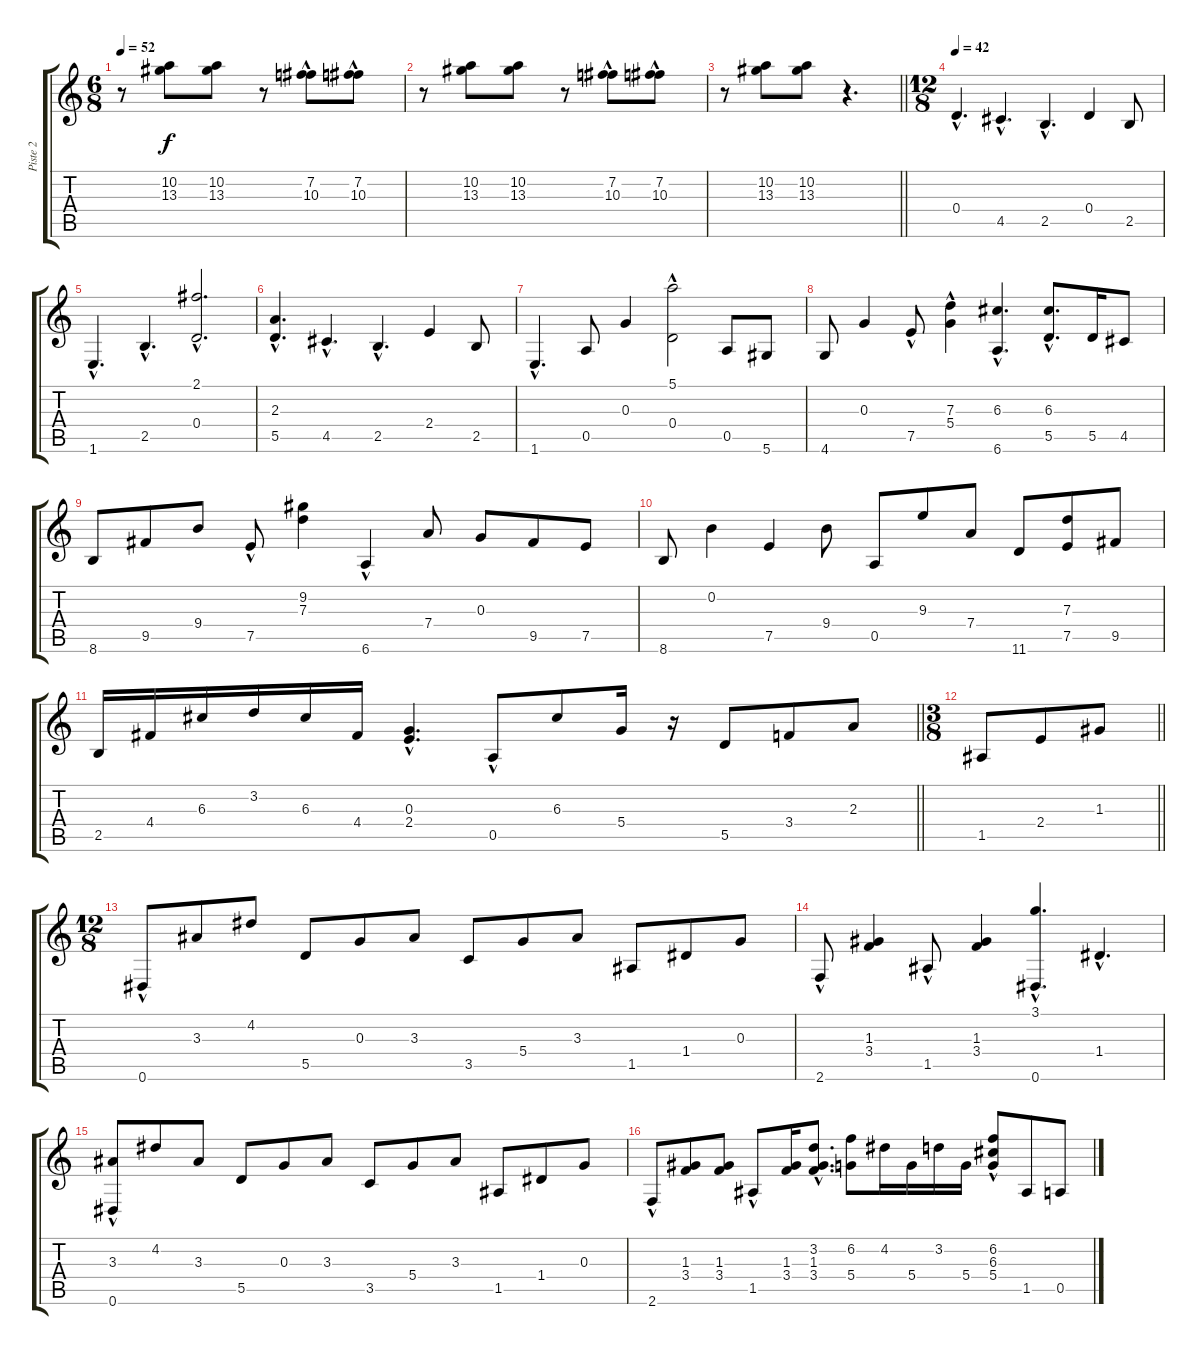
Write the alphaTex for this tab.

\track ("Piste 2" "Piste 2") {instrument acousticguitarnylon}
\staff {score tabs}
\tuning (E4 B3 G3 D3 A2 Eb2) {hide}
\ts (6 8)
\tempo 52
\clef g2
\ks c
r.8{dy f instrument acousticguitarnylon} (10.2 13.3).8 (10.2 13.3).8 r.8 (7.2{hac} 10.3).8 (7.2{hac} 10.3).8 |
r.8 (10.2 13.3).8 (10.2 13.3).8 r.8 (7.2{hac} 10.3).8 (7.2{hac} 10.3).8 |
\barLineRight lightlight
r.8 (10.2 13.3).8 (10.2 13.3).8 r.4{d} |
\ts (12 8)
\tempo 42
0.4{hac}.4{d} 4.5{hac}.4{d} 2.5{hac}.4{d} 0.4.4 2.5.8 |
1.6{hac}.4{d} 2.5{hac}.4{d} (2.1{hac} 0.4{hac}).2{d} |
(2.3{hac} 5.5{hac}).4{d} 4.5{hac}.4{d} 2.5{hac}.4{d} 2.4.4 2.5.8 |
1.6{hac}.4{d} 0.5.8 0.3.4 (5.1 0.4{hac}).2 0.5.8 5.6.8 |
4.6.8 0.3.4 7.5{hac}.8 (7.3 5.4{hac}).4 (6.3{hac} 6.6{hac}).4{d} (6.3{hac} 5.5{hac}).8{d} 5.5.16 4.5.8 |
8.6.8 9.5.8 9.4.8 7.5{hac}.8 (9.2 7.3).4 6.6{hac}.4 7.4.8 0.3.8 9.5.8 7.5.8 |
8.6.8 0.2.4 7.5.4 9.4.8 0.5.8 9.3.8 7.4.8 11.6.8 (7.3 7.5).8 9.5.8 |
\barLineRight lightlight
2.5.16 4.4.16 6.3.16 3.2.16 6.3.16 4.4.16 (0.3{hac} 2.4{hac}).4{d} 0.5{hac}.8 6.3.8 5.4.16 r.16 5.5.8 3.4.8 2.3.8 |
\ts (3 8)
\barLineRight lightlight
1.5.8 2.4.8 1.3.8 |
\ts (12 8)
0.6{hac}.8 3.3.8 4.2.8 5.5.8 0.3.8 3.3.8 3.5.8 5.4.8 3.3.8 1.5.8 1.4.8 0.3.8 |
2.6{hac}.8 (1.3 3.4).4 1.5{hac}.8 (1.3 3.4).4 (3.1{hac} 0.6{hac}).4{d} 1.4{hac}.4{d} |
(3.3 0.6{hac}).8 4.2.8 3.3.8 5.5.8 0.3.8 3.3.8 3.5.8 5.4.8 3.3.8 1.5.8 1.4.8 0.3.8 |
2.6{hac}.8 (1.3 3.4).8 (1.3 3.4).8 1.5{hac}.8 (1.3 3.4).16 (3.2{hac} 1.3{hac} 3.4{hac}).8{d} (6.2 5.4).8 4.2.16 5.4.16 3.2.16 5.4.16 (6.2{hac} 6.3{hac} 5.4{hac}).8 1.5.8 0.5.8
